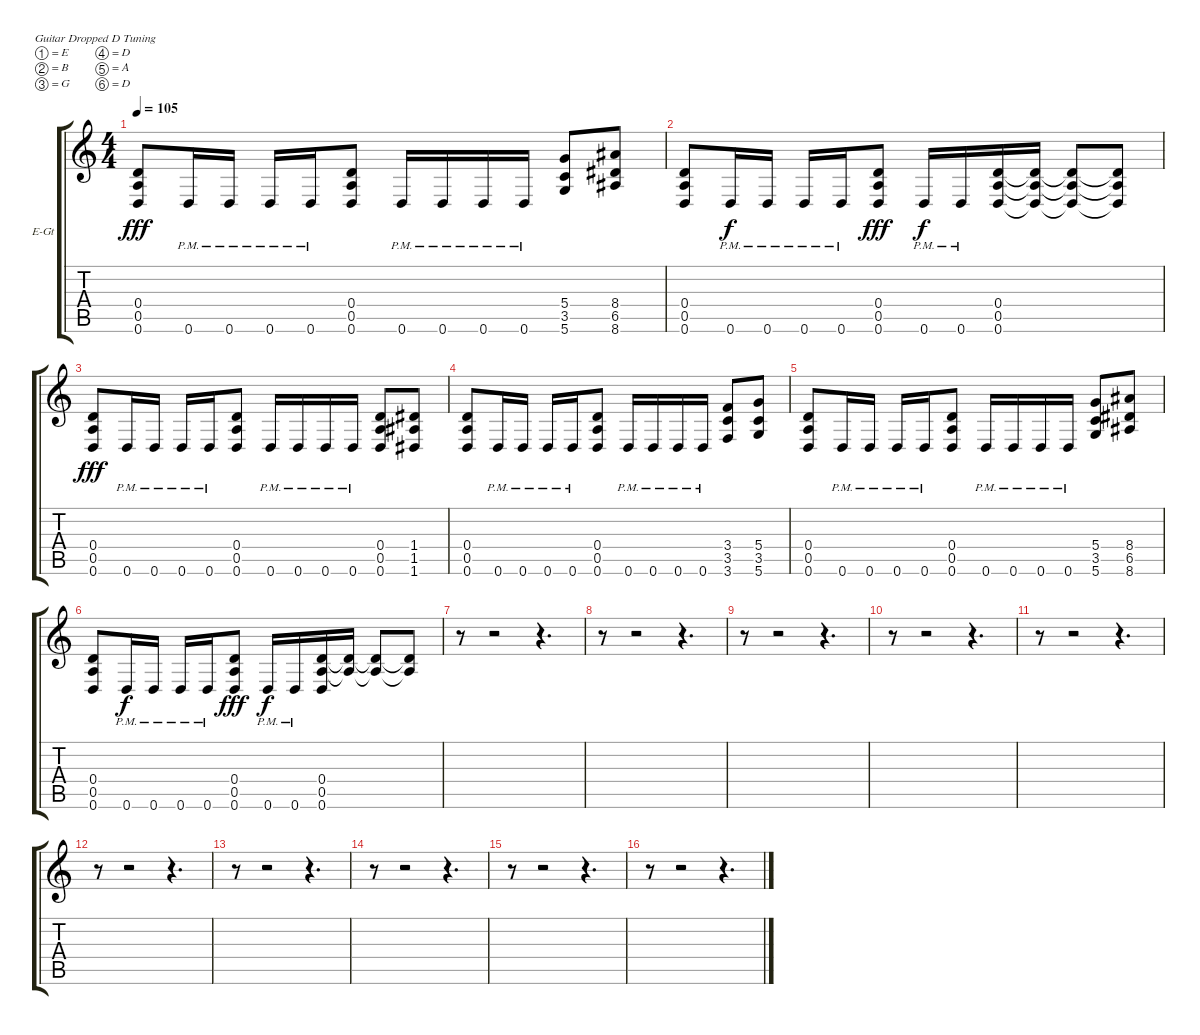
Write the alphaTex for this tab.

\bracketExtendMode groupsimilarinstruments
\firstSystemTrackNameOrientation horizontal
\otherSystemsTrackNameOrientation horizontal
\track ("Distortion-guitar (Paul)" "E-Gt") {instrument distortionguitar}
\staff {score tabs}
\tuning (E4 B3 G3 D3 A2 D2)
\ts (4 4)
\tempo 105
\clef g2
\ks c
(0.4 0.5 0.6).8{dy fff} 0.6{pm}.16 0.6{pm}.16 0.6{pm}.16 0.6{pm}.16 (0.4 0.5 0.6).8 0.6{pm}.16 0.6{pm}.16 0.6{pm}.16 0.6{pm}.16 (3.5 5.6 5.4).8 (6.5 8.6 8.4).8 |
(0.4 0.5 0.6).8 0.6{pm}.16{dy f} 0.6{pm}.16 0.6{pm}.16 0.6{pm}.16 (0.4 0.5 0.6).8{dy fff} 0.6{pm}.16{dy f} 0.6{pm}.16 (0.4 0.5 0.6).16 (0.4{t} 0.5{t} 0.6{t}).16 (0.4{t} 0.5{t} 0.6{t}).8 (0.4{t} 0.5{t} 0.6{t}).8 |
(0.4 0.5 0.6).8{dy fff} 0.6{pm}.16 0.6{pm}.16 0.6{pm}.16 0.6{pm}.16 (0.4 0.5 0.6).8 0.6{pm}.16 0.6{pm}.16 0.6{pm}.16 0.6{pm}.16 (0.4 0.5 0.6).8 (1.4 1.5 1.6).8 |
(0.4 0.5 0.6).8 0.6{pm}.16 0.6{pm}.16 0.6{pm}.16 0.6{pm}.16 (0.4 0.5 0.6).8 0.6{pm}.16 0.6{pm}.16 0.6{pm}.16 0.6{pm}.16 (3.4 3.5 3.6).8 (3.5 5.6 5.4).8 |
(0.4 0.5 0.6).8 0.6{pm}.16 0.6{pm}.16 0.6{pm}.16 0.6{pm}.16 (0.4 0.5 0.6).8 0.6{pm}.16 0.6{pm}.16 0.6{pm}.16 0.6{pm}.16 (3.5 5.6 5.4).8 (6.5 8.6 8.4).8 |
(0.4 0.5 0.6).8 0.6{pm}.16{dy f} 0.6{pm}.16 0.6{pm}.16 0.6{pm}.16 (0.4 0.5 0.6).8{dy fff} 0.6{pm}.16{dy f} 0.6{pm}.16 (0.4 0.5 0.6).16 (0.4{t} 0.5{t}).16 (0.4{t} 0.5{t}).8 (0.4{t} 0.5{t}).8 |
r.8 r.2 r.4{d} |
r.8 r.2 r.4{d} |
r.8 r.2 r.4{d} |
r.8 r.2 r.4{d} |
r.8 r.2 r.4{d} |
r.8 r.2 r.4{d} |
r.8 r.2 r.4{d} |
r.8 r.2 r.4{d} |
r.8 r.2 r.4{d} |
r.8 r.2 r.4{d}
